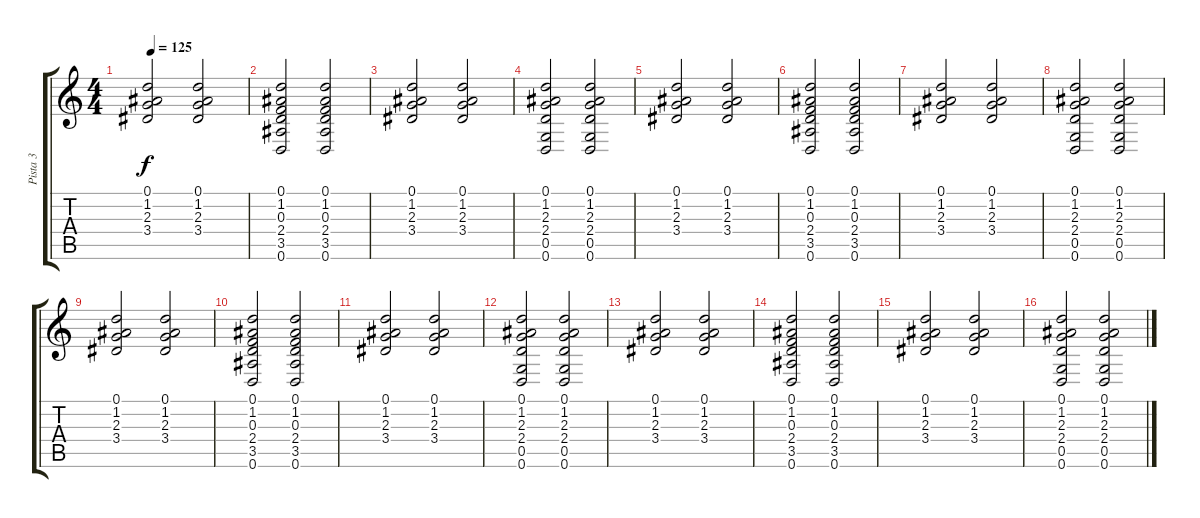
\track ("Pista 3" "Pista 3") {instrument acousticguitarsteel}
\staff {score tabs}
\tuning (D4 A3 F3 C3 G2 D2) {hide}
\ts (4 4)
\tempo 125
\clef g2
\ks c
(0.1 1.2 2.3 3.4).2{dy f} (0.1 1.2 2.3 3.4).2 |
(0.1 1.2 0.3 2.4 3.5 0.6).2 (0.1 1.2 0.3 2.4 3.5 0.6).2 |
(0.1 1.2 2.3 3.4).2 (0.1 1.2 2.3 3.4).2 |
(0.1 1.2 2.3 2.4 0.5 0.6).2 (0.1 1.2 2.3 2.4 0.5 0.6).2 |
(0.1 1.2 2.3 3.4).2 (0.1 1.2 2.3 3.4).2 |
(0.1 1.2 0.3 2.4 3.5 0.6).2 (0.1 1.2 0.3 2.4 3.5 0.6).2 |
(0.1 1.2 2.3 3.4).2 (0.1 1.2 2.3 3.4).2 |
(0.1 1.2 2.3 2.4 0.5 0.6).2 (0.1 1.2 2.3 2.4 0.5 0.6).2 |
(0.1 1.2 2.3 3.4).2 (0.1 1.2 2.3 3.4).2 |
(0.1 1.2 0.3 2.4 3.5 0.6).2 (0.1 1.2 0.3 2.4 3.5 0.6).2 |
(0.1 1.2 2.3 3.4).2 (0.1 1.2 2.3 3.4).2 |
(0.1 1.2 2.3 2.4 0.5 0.6).2 (0.1 1.2 2.3 2.4 0.5 0.6).2 |
(0.1 1.2 2.3 3.4).2 (0.1 1.2 2.3 3.4).2 |
(0.1 1.2 0.3 2.4 3.5 0.6).2 (0.1 1.2 0.3 2.4 3.5 0.6).2 |
(0.1 1.2 2.3 3.4).2 (0.1 1.2 2.3 3.4).2 |
(0.1 1.2 2.3 2.4 0.5 0.6).2 (0.1 1.2 2.3 2.4 0.5 0.6).2
